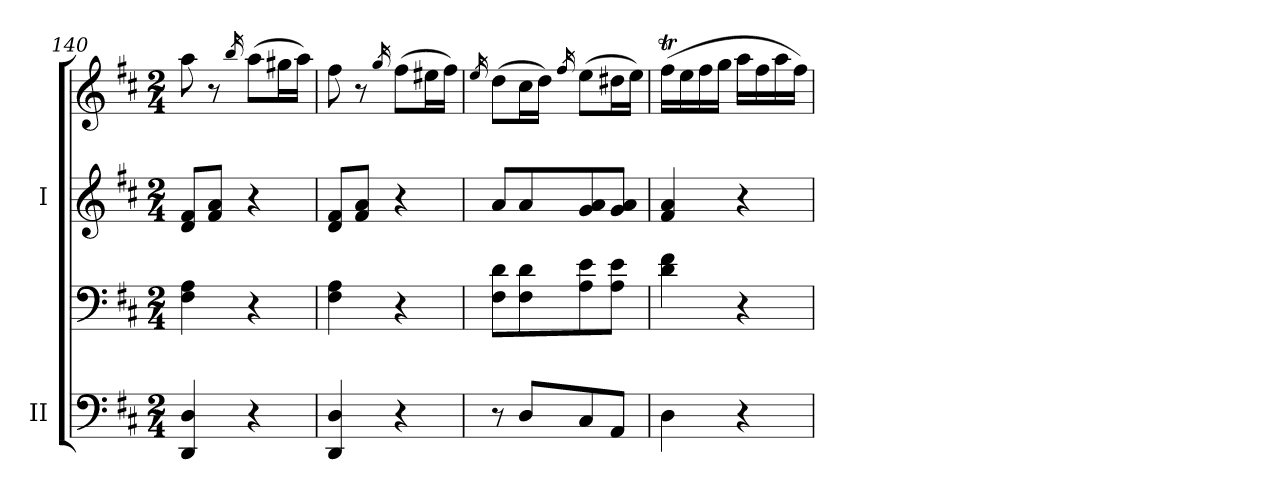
**kern	**kern	**kern	**kern
*part2	*part2	*part1	*part1
*staff4	*staff3	*staff2	*staff1
*I"II	*	*I"I	*
*I'II	*	*I'I	*
!!LO:PB:g=z
*clefF4	*clefF4	*clefG2	*clefG2
*k[f#c#]	*k[f#c#]	*k[f#c#]	*k[f#c#]
*M2/4	*M2/4	*M2/4	*M2/4
=140	=140	=140	=140
4DD/ 4D/	4F#\ 4A\	8d/ 8f#/L	8aa\
.	.	8f#/ 8a/J	8r
.	.	.	16qbb/
4r	4r	4r	(>8aa\L
.	.	.	16gg#X\L
.	.	.	16aa\JJ)
=141	=141	=141	=141
4DD/ 4D/	4F#\ 4A\	8d/ 8f#/L	8ff#\
.	.	8f#/ 8a/J	8r
.	.	.	16qgg/
4r	4r	4r	(>8ff#\L
.	.	.	16ee#X\L
.	.	.	16ff#\JJ)
=142	=142	=142	=142
.	.	.	16qee/
8r	8F#\ 8d\L	8a/L	(>8dd\L
8D/L	8F#\ 8d\	8a/	16cc#\L
.	.	.	16dd\JJ)
.	.	.	16qff#/
8C#/	8A\ 8e\	8g/ 8a/	(>8ee\L
8AA/J	8A\ 8e\J	8g/ 8a/J	16dd#X\L
.	.	.	16ee\JJ)
=143	=143	=143	=143
4D\	4d\ 4f#\	4f#/ 4a/	(>16ff#t\LL
.	.	.	16ee\
.	.	.	16ff#\
.	.	.	16gg\JJ
4r	4r	4r	16aa\LL
.	.	.	16ff#\
.	.	.	16aa\
.	.	.	16ff#\JJ)
=	=	=	=
*-	*-	*-	*-
